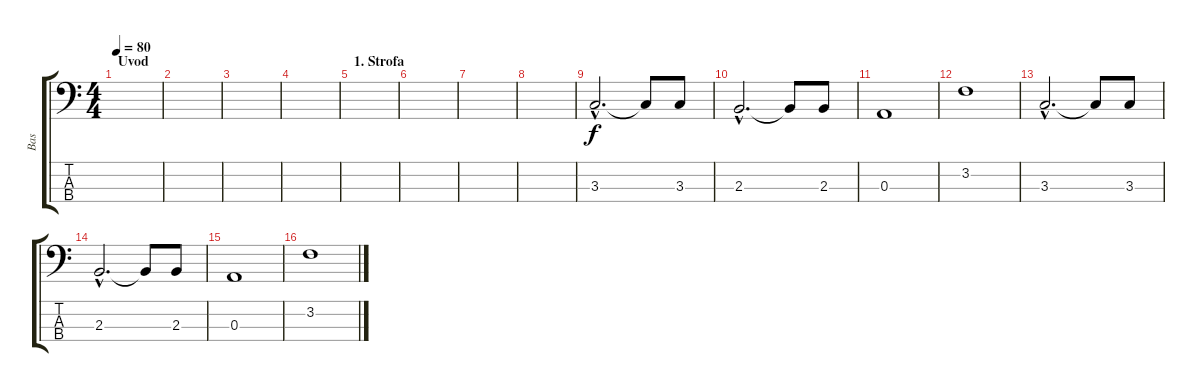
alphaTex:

\track ("Bas" "Bas") {instrument electricbasspick}
\staff {score tabs}
\tuning (G2 D2 A1 E1) {hide}
\ts (4 4)
\section ("" "Uvod")
\tempo 80
\clef f4
\ks c
|
|
|
|
\section ("" "1. Strofa")
|
|
|
|
3.3{hac}.2{d} 3.3{t}.8 3.3.8 |
2.3{hac}.2{d} 2.3{t}.8 2.3.8 |
0.3.1 |
3.2.1 |
3.3{hac}.2{d} 3.3{t}.8 3.3.8 |
2.3{hac}.2{d} 2.3{t}.8 2.3.8 |
0.3.1 |
3.2.1
